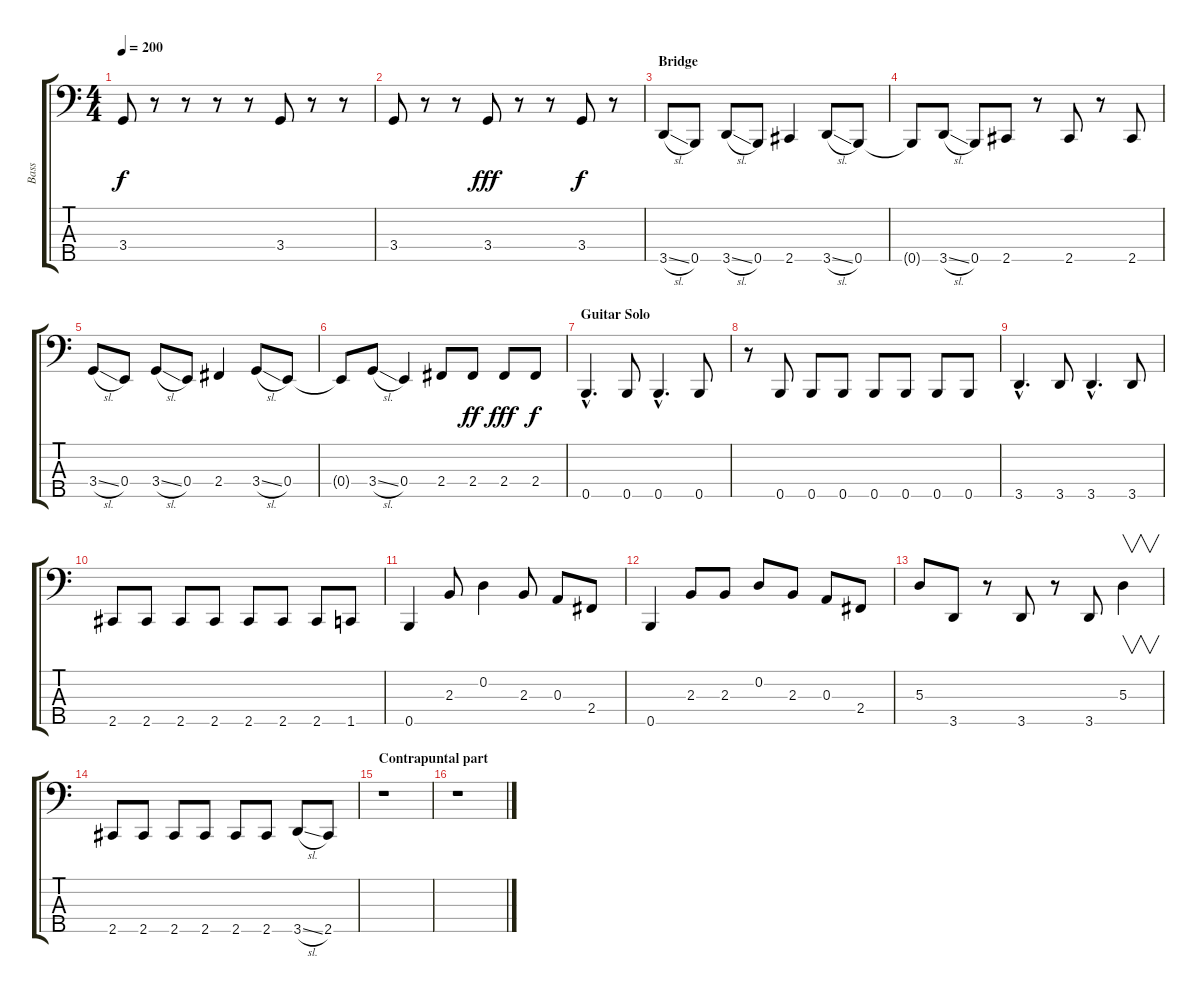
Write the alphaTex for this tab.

\track ("Bass" "Bass") {instrument electricbasspick}
\staff {score tabs}
\tuning (G2 D2 A1 E1 B0) {hide}
\ts (4 4)
\tempo 200
\clef f4
\ks c
3.4.8{dy f} r.8 r.8 r.8 r.8 3.4.8 r.8 r.8 |
3.4.8 r.8 r.8 3.4.8{dy fff} r.8 r.8 3.4.8{dy f} r.8 |
\section ("" "Bridge")
3.5{sl}.8 0.5.8 3.5{sl}.8 0.5.8 2.5.4 3.5{sl}.8 0.5.8 |
0.5{t}.8 3.5{sl}.8 0.5.8 2.5.8 r.8 2.5.8 r.8 2.5.8 |
3.4{sl}.8 0.4.8 3.4{sl}.8 0.4.8 2.4.4 3.4{sl}.8 0.4.8 |
0.4{t}.8 3.4{sl}.8 0.4.4 2.4.8 2.4.8{dy ff} 2.4.8{dy fff} 2.4.8{dy f} |
\section ("" "Guitar Solo")
0.5{hac}.4{d} 0.5.8 0.5{hac}.4{d} 0.5.8 |
r.8 0.5.8 0.5.8 0.5.8 0.5.8 0.5.8 0.5.8 0.5.8 |
3.5{hac}.4{d} 3.5.8 3.5{hac}.4{d} 3.5.8 |
2.5.8 2.5.8 2.5.8 2.5.8 2.5.8 2.5.8 2.5.8 1.5.8 |
0.5.4 2.3.8 0.2.4 2.3.8 0.3.8 2.4.8 |
0.5.4 2.3.8 2.3.8 0.2.8 2.3.8 0.3.8 2.4.8 |
5.3.8 3.5.8 r.8 3.5.8 r.8 3.5.8 5.3.4{v} |
2.5.8 2.5.8 2.5.8 2.5.8 2.5.8 2.5.8 3.5{sl}.8 2.5.8 |
\section ("" "Contrapuntal part")
r.1 |
r.1
